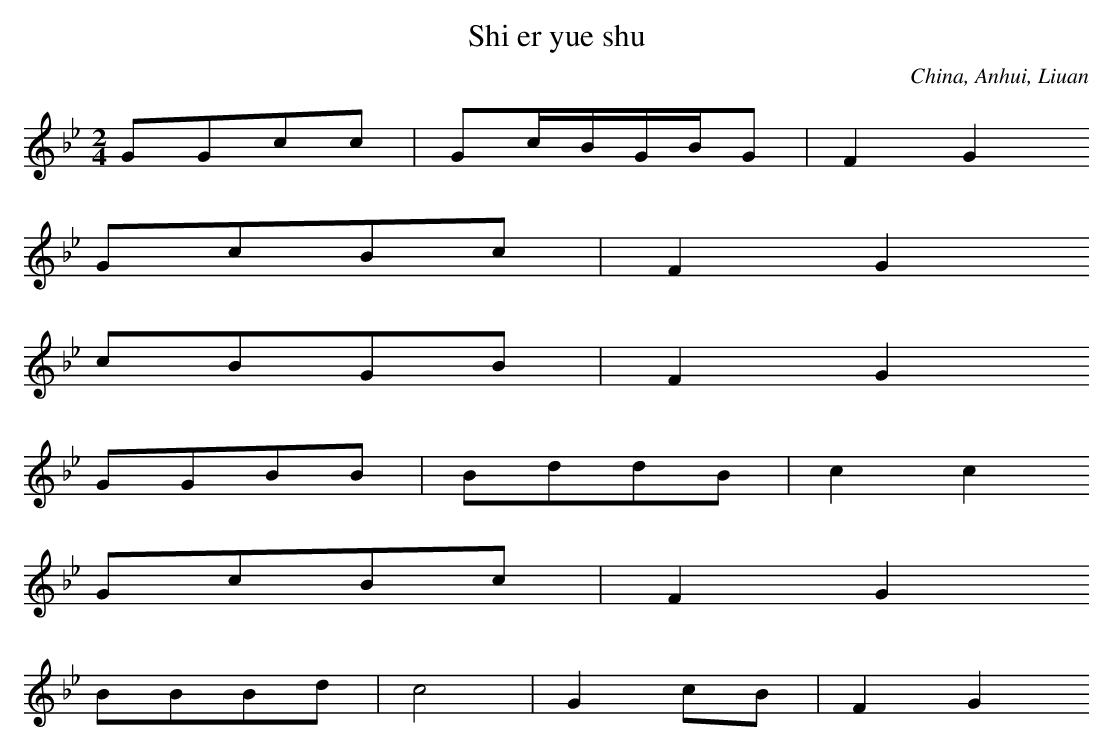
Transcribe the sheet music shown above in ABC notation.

X:1
T: Shi er yue shu
O: China, Anhui, Liuan
M: 2/4
L: 1/16
K: Bb
G2G2c2c2 | G2cBGBG2 | F4G4
G2c2B2c2 | F4G4
c2B2G2B2 | F4G4
G2G2B2B2 | B2d2d2B2 | c4c4
G2c2B2c2 | F4G4
B2B2B2d2 | c8 | G4c2B2 | F4G4
